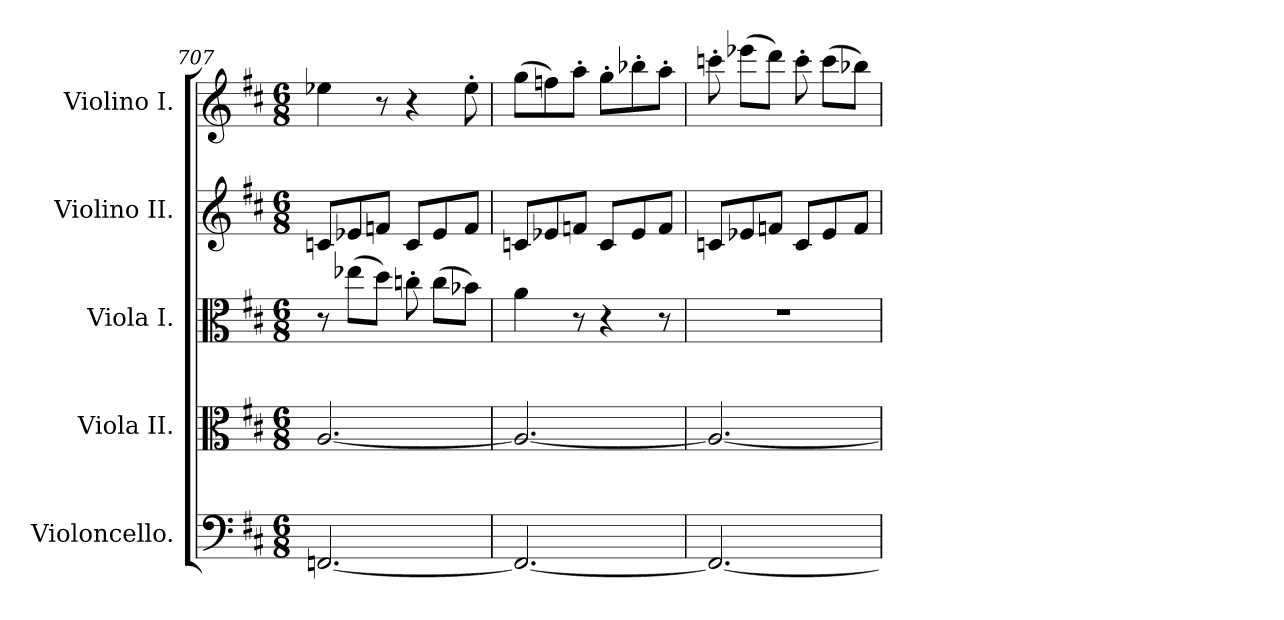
**kern	**kern	**kern	**kern	**kern
*part5	*part4	*part3	*part2	*part1
*staff5	*staff4	*staff3	*staff2	*staff1
*I"Violoncello.	*I"Viola II.	*I"Viola I.	*I"Violino II.	*I"Violino I.
*I'Vc	*I'Vla	*I'Vla	*I'Vln	*I'Vln
*clefF4	*clefC3	*clefC3	*clefG2	*clefG2
*k[f#c#]	*k[f#c#]	*k[f#c#]	*k[f#c#]	*k[f#c#]
*M6/8	*M6/8	*M6/8	*M6/8	*M6/8
=707	=707	=707	=707	=707
[2.FFn/	[2.A/	8r	8cn/L	4ee-X\
.	.	(>8ee-X\L	8e-X/	.
.	.	8dd\J)	8fn/J	8r
.	.	8ccn'\	8c/L	4r
.	.	(>8cc\L	8e-/	.
.	.	8b-X\J)	8f/J	8ee-'\
=708	=708	=708	=708	=708
2.FF/_	2.A/_	4a\	8cn/L	(>8gg\L
.	.	.	8e-X/	8ffn\)
.	.	8r	8fn/J	8aa'\J
.	.	4r	8c/L	8gg'\L
.	.	.	8e-/	8bb-X'\
.	.	8r	8f/J	8aa'\J
=709	=709	=709	=709	=709
2.FF/_	2.A/_	2.r	8cn/L	8cccn'\
.	.	.	8e-X/	(>8eee-X\L
.	.	.	8fn/J	8ddd\J)
.	.	.	8c/L	8ccc'\
.	.	.	8e-/	(>8ccc\L
.	.	.	8f/J	8bb-X\J)
=	=	=	=	=
*-	*-	*-	*-	*-
